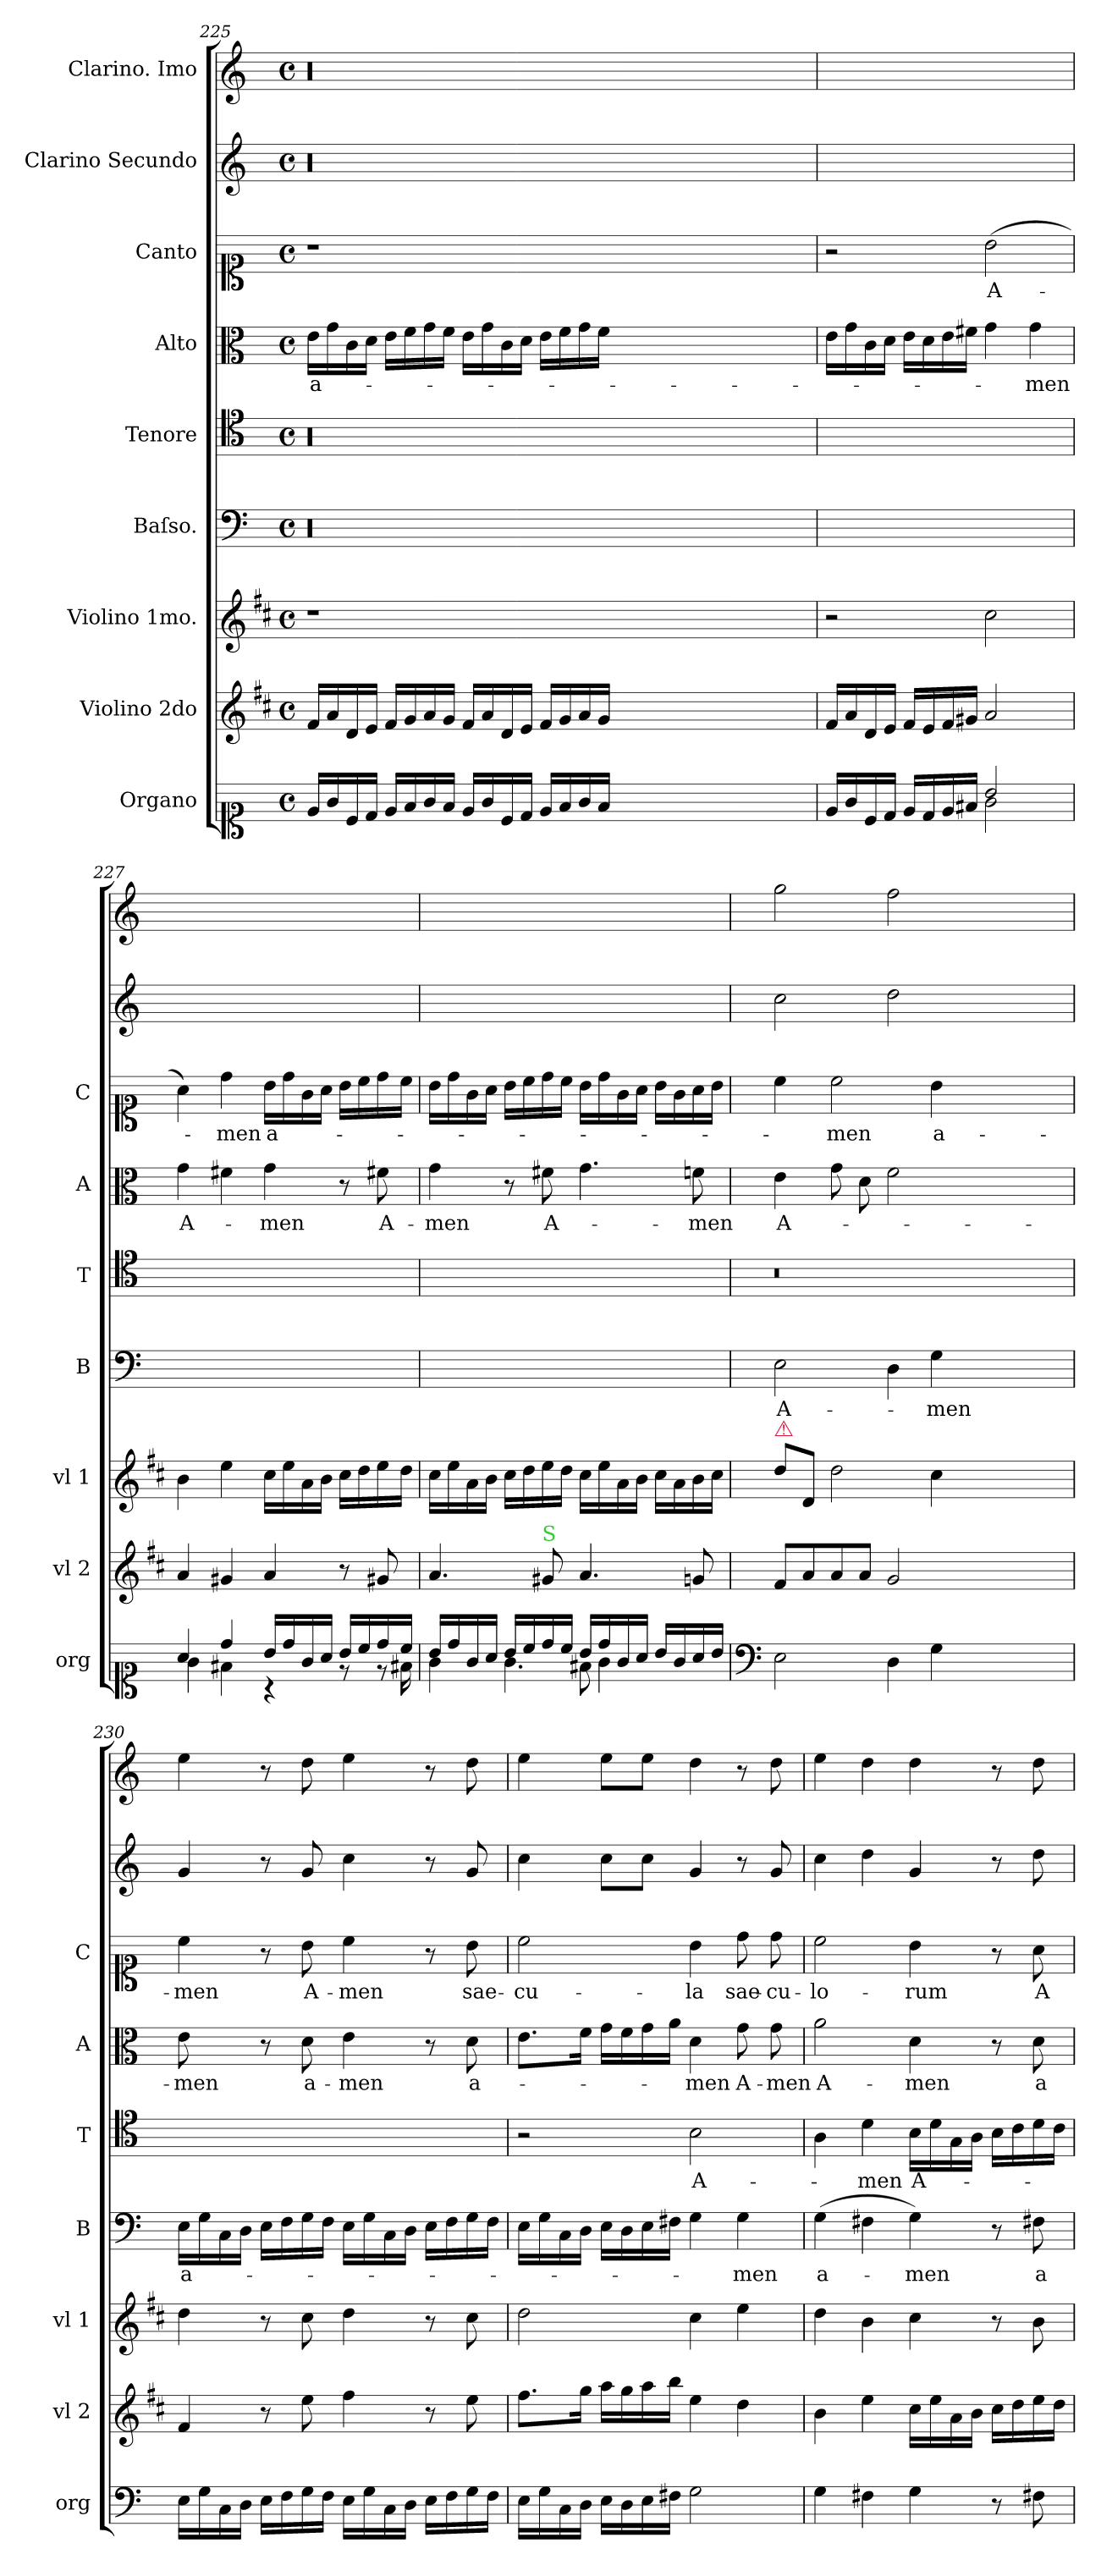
**kern	**kern	**kern	**kern	**text	**kern	**text	**kern	**text	**kern	**text	**kern	**kern
*part9	*part8	*part7	*part6	*part6	*part5	*part5	*part4	*part4	*part3	*part3	*part2	*part1
*staff9	*staff8	*staff7	*staff6	*staff6	*staff5	*staff5	*staff4	*staff4	*staff3	*staff3	*staff2	*staff1
*I"Organo	*I"Violino 2do	*I"Violino 1mo.	*I"Baſso.	*	*I"Tenore	*	*I"Alto	*	*I"Canto	*	*I"Clarino Secundo	*I"Clarino. Imo
*I'org	*I'vl 2	*I'vl 1	*I'B	*	*I'T	*	*I'A	*	*I'C	*	*	*
*clefC1	*clefG2	*clefG2	*clefF4	*	*clefC4	*	*clefC3	*	*clefC1	*	*clefG2	*clefG2
*	*ITrd1c2	*ITrd1c2	*	*	*	*	*	*	*	*	*	*
*k[]	*k[]	*k[]	*k[]	*	*k[]	*	*k[]	*	*k[]	*	*k[]	*k[]
*C:	*C:	*C:	*C:	*	*C:	*	*C:	*	*C:	*	*C:	*C:
*M4/4	*M4/4	*M4/4	*M4/4	*	*M4/4	*	*M4/4	*	*M4/4	*	*M4/4	*M4/4
*met(c)	*met(c)	*met(c)	*met(c)	*	*met(c)	*	*met(c)	*	*met(c)	*	*met(c)	*met(c)
=225	=225	=225	=225	=225	=225	=225	=225	=225	=225	=225	=225	=225
16e/LL	16e/LL	1r	00r	.	00r	.	16e\LL	a-	1r	.	00r	00r
16g/	16g/	.	.	.	.	.	16g\	.	.	.	.	.
16c/	16c/	.	.	.	.	.	16c\	.	.	.	.	.
16d/JJ	16d/JJ	.	.	.	.	.	16d\JJ	.	.	.	.	.
16e/LL	16e/LL	.	.	.	.	.	16e\LL	.	.	.	.	.
16f/	16f/	.	.	.	.	.	16f\	.	.	.	.	.
16g/	16g/	.	.	.	.	.	16g\	.	.	.	.	.
16f/JJ	16f/JJ	.	.	.	.	.	16f\JJ	.	.	.	.	.
16e/LL	16e/LL	.	.	.	.	.	16e\LL	.	.	.	.	.
16g/	16g/	.	.	.	.	.	16g\	.	.	.	.	.
16c/	16c/	.	.	.	.	.	16c\	.	.	.	.	.
16d/JJ	16d/JJ	.	.	.	.	.	16d\JJ	.	.	.	.	.
16e/LL	16e/LL	.	.	.	.	.	16e\LL	.	.	.	.	.
16f/	16f/	.	.	.	.	.	16f\	.	.	.	.	.
16g/	16g/	.	.	.	.	.	16g\	.	.	.	.	.
16f/JJ	16f/JJ	.	.	.	.	.	16f\JJ	.	.	.	.	.
0.ryy	0.ryy	0.ryy	.	.	.	.	0.ryy	.	0.ryy	.	.	.
=226	=226	=226	=226	=226	=226	=226	=226	=226	=226	=226	=226	=226
*^	*	*	*	*	*	*	*	*	*	*	*	*
16e/LL	8ryy	16e/LL	2r	1ryy	.	1ryy	.	16e\LL	.	2r	.	1ryy	1ryy
16g/	.	16g/	.	.	.	.	.	16g\	.	.	.	.	.
16c/	8ryy	16c/	.	.	.	.	.	16c\	.	.	.	.	.
16d/JJ	.	16d/JJ	.	.	.	.	.	16d\JJ	.	.	.	.	.
16e/LL	8ryy	16e/LL	.	.	.	.	.	16e\LL	.	.	.	.	.
16d/	.	16d/	.	.	.	.	.	16d\	.	.	.	.	.
16e/	8ryy	16e/	.	.	.	.	.	16e\	.	.	.	.	.
16f#X/JJ	.	16f#X/JJ	.	.	.	.	.	16f#X\JJ	.	.	.	.	.
2b/	2g\	2g/	2b\	.	.	.	.	4g\	.	(2b\	A-	.	.
.	.	.	.	.	.	.	.	4g\	-men	.	.	.	.
=227	=227	=227	=227	=227	=227	=227	=227	=227	=227	=227	=227	=227	=227
4a/	4g\	4g/	4a\	1ryy	.	1ryy	.	4g\	A-	4a\)	.	1ryy	1ryy
4dd/	4f#X\	4f#X/	4dd\	.	.	.	.	4f#X\	.	4dd\	-men	.	.
16b/LL	4r	4g/	16b\LL	.	.	.	.	4g\	-men	16b\LL	a-	.	.
16dd/	.	.	16dd\	.	.	.	.	.	.	16dd\	.	.	.
16g/	.	.	16g\	.	.	.	.	.	.	16g\	.	.	.
16a/JJ	.	.	16a\JJ	.	.	.	.	.	.	16a\JJ	.	.	.
16b/LL	8r	8r	16b\LL	.	.	.	.	8r	.	16b\LL	.	.	.
16cc/	.	.	16cc\	.	.	.	.	.	.	16cc\	.	.	.
!	!LO:N:vis=8	!	!	!	!	!	!	!	!	!	!	!	!
16dd/	16r	8f#X/	16dd\	.	.	.	.	8f#X\	A-	16dd\	.	.	.
16cc/JJ	16f#X\	.	16cc\JJ	.	.	.	.	.	.	16cc\JJ	.	.	.
=228	=228	=228	=228	=228	=228	=228	=228	=228	=228	=228	=228	=228	=228
16b/LL	4g\	4.g/	16b\LL	1ryy	.	1ryy	.	4g\	men	16b\LL	.	1ryy	1ryy
16dd/	.	.	16dd\	.	.	.	.	.	.	16dd\	.	.	.
16g/	.	.	16g\	.	.	.	.	.	.	16g\	.	.	.
16a/JJ	.	.	16a\JJ	.	.	.	.	.	.	16a\JJ	.	.	.
!	!LO:N:vis=4.	!	!	!	!	!	!	!	!	!	!	!	!
16b/LL	4g\	.	16b\LL	.	.	.	.	8r	.	16b\LL	.	.	.
16cc/	.	.	16cc\	.	.	.	.	.	.	16cc\	.	.	.
!	!	!LO:TX:a:color=limegreen:t=S	!	!	!	!	!	!	!	!	!	!	!
!	!	!	!	!	!	!	!	!	!LO:LY:i	!	!	!	!
16dd/	.	8f#X	16dd\	.	.	.	.	8f#X\	A-	16dd\	.	.	.
16cc/JJ	.	.	16cc\JJ	.	.	.	.	.	.	16cc\JJ	.	.	.
!	!LO:N:vis=8	!	!	!	!	!	!	!	!	!	!	!	!
16b/LL	16f#X\	4.g/	16b\LL	.	.	.	.	4.g\	.	16b\LL	.	.	.
16dd/	4g\	.	16dd\	.	.	.	.	.	.	16dd\	.	.	.
16g/	.	.	16g\	.	.	.	.	.	.	16g\	.	.	.
16a/JJ	.	.	16a\JJ	.	.	.	.	.	.	16a\JJ	.	.	.
16b/LL	.	.	16b\LL	.	.	.	.	.	.	16b\LL	.	.	.
16g/	8.ryy	.	16g\	.	.	.	.	.	.	16g\	.	.	.
!	!	!	!	!	!	!	!	!	!LO:LY:i	!	!	!	!
16a/	.	8fn/	16a\	.	.	.	.	8fn\	-men	16a\	.	.	.
16b/JJ	.	.	16b\JJ	.	.	.	.	.	.	16b\JJ	.	.	.
*v	*v	*	*	*	*	*	*	*	*	*	*	*	*
=229	=229	=229	=229	=229	=229	=229	=229	=229	=229	=229	=229	=229
*clefF4	*	*	*	*	*	*	*	*	*	*	*	*
!	!	!LO:TX:a:color=crimson:t=⚠	!	!	!	!	!	!	!	!	!	!
!	!	!	!	!	!	!	!	!LO:LY:i	!	!	!	!
2E\	8e/L	8cc\L	2E\	A-	0r	.	4e\	A-	4cc\	.	2cc\	2gg\
.	8g/	8c/J	.	.	.	.	.	.	.	.	.	.
.	8g/	2cc\	.	.	.	.	8g\	.	2cc\	-men	.	.
.	8g/J	.	.	.	.	.	8d\	.	.	.	.	.
4D\	2f/	.	4D\	.	.	.	2f\	.	.	.	2dd\	2ff\
4G\	.	4b\	4G\	-men	.	.	.	.	4b\	a-	.	.
1ryy	1ryy	1ryy	1ryy	.	.	.	1ryy	.	1ryy	.	1ryy	1ryy
=230	=230	=230	=230	=230	=230	=230	=230	=230	=230	=230	=230	=230
!	!	!	!	!	!	!	!LO:N:vis=8	!LO:LY:i	!	!	!	!
16E\LL	4e/	4cc\	16E\LL	a-	1ryy	.	4e\	-men	4cc\	-men	4g/	4ee\
16G\	.	.	16G\	.	.	.	.	.	.	.	.	.
16C\	.	.	16C\	.	.	.	.	.	.	.	.	.
16D\JJ	.	.	16D\JJ	.	.	.	.	.	.	.	.	.
16E\LL	8r	8r	16E\LL	.	.	.	8r	.	8r	.	8r	8r
16F\	.	.	16F\	.	.	.	.	.	.	.	.	.
!	!	!	!	!	!	!	!	!	!	!LO:LY:i	!	!
16G\	8dd\	8b\	16G\	.	.	.	8d\	a-	8b\	A-	8g/	8dd\
16F\JJ	.	.	16F\JJ	.	.	.	.	.	.	.	.	.
!	!	!	!	!	!	!	!	!	!	!LO:LY:i	!	!
16E\LL	4ee\	4cc\	16E\LL	.	.	.	4e\	-men	4cc\	-men	4cc\	4ee\
16G\	.	.	16G\	.	.	.	.	.	.	.	.	.
16C\	.	.	16C\	.	.	.	.	.	.	.	.	.
16D\JJ	.	.	16D\JJ	.	.	.	.	.	.	.	.	.
16E\LL	8r	8r	16E\LL	.	.	.	8r	.	8r	.	8r	8r
16F\	.	.	16F\	.	.	.	.	.	.	.	.	.
!	!	!	!	!	!	!	!	!	!	!LO:LY:i	!	!
16G\	8dd\	8b\	16G\	.	.	.	8d\	a-	8b\	sae-	8g/	8dd\
16F\JJ	.	.	16F\JJ	.	.	.	.	.	.	.	.	.
=231	=231	=231	=231	=231	=231	=231	=231	=231	=231	=231	=231	=231
!	!	!	!	!	!	!	!	!	!	!LO:LY:i	!	!
16E\LL	8.ee\L	2cc\	16E\LL	.	2r	.	8.e\L	.	2cc\	-cu-	4cc\	4ee\
16G\	.	.	16G\	.	.	.	.	.	.	.	.	.
16C\	.	.	16C\	.	.	.	.	.	.	.	.	.
16D\JJ	16ff\Jk	.	16D\JJ	.	.	.	16f\Jk	.	.	.	.	.
16E\LL	16gg\LL	.	16E\LL	.	.	.	16g\LL	.	.	.	8cc\L	8ee\L
16D\	16ff\	.	16D\	.	.	.	16f\	.	.	.	.	.
16E\	16gg\	.	16E\	.	.	.	16g\	.	.	.	8cc\J	8ee\J
16F#X\JJ	16aa\JJ	.	16F#X\JJ	.	.	.	16a\JJ	.	.	.	.	.
!	!	!	!	!	!	!	!	!	!	!LO:LY:i	!	!
2G\	4dd\	4b\	4G\	.	2B\	A-	4d\	-men	4b\	-la	4g/	4dd\
!	!	!	!	!	!	!	!	!LO:LY:i	!	!LO:LY:i	!	!
.	4cc\	4dd\	4G\	-men	.	.	8g\	A-	8dd\	sae-	8r	8r
!	!	!	!	!	!	!	!	!LO:LY:i	!	!LO:LY:i	!	!
.	.	.	.	.	.	.	8g\	-men	8dd\	-cu-	8g/	8dd\
=232	=232	=232	=232	=232	=232	=232	=232	=232	=232	=232	=232	=232
!	!	!	!	!	!	!	!	!LO:LY:i	!	!LO:LY:i	!	!
4G\	4a\	4cc\	(4G\	a-	4A\	.	2a\	A-	2cc\	-lo-	4cc\	4ee\
4F#X\	4dd\	4a\	4F#X\	.	4d\	-men	.	.	.	.	4dd\	4dd\
!	!	!	!	!	!	!	!	!LO:LY:i	!	!LO:LY:i	!	!
4G\	16b\LL	4b\	4G\)	-men	16B\LL	A-	4d\	-men	4b\	-rum	4g/	4dd\
.	16dd\	.	.	.	16d\	.	.	.	.	.	.	.
.	16g\	.	.	.	16G\	.	.	.	.	.	.	.
.	16a\JJ	.	.	.	16A\JJ	.	.	.	.	.	.	.
8r	16b\LL	8r	8r	.	16B\LL	.	8r	.	8r	.	8r	8r
.	16cc\	.	.	.	16c\	.	.	.	.	.	.	.
!	!	!	!	!LO:LY:i	!	!	!	!	!	!	!	!
8F#X\	16dd\	8a\	8F#X\	a-	16d\	.	8d\	a-	8a\	A-	8dd\	8dd\
.	16cc\JJ	.	.	.	16c\JJ	.	.	.	.	.	.	.
=	=	=	=	=	=	=	=	=	=	=	=	=
*-	*-	*-	*-	*-	*-	*-	*-	*-	*-	*-	*-	*-
